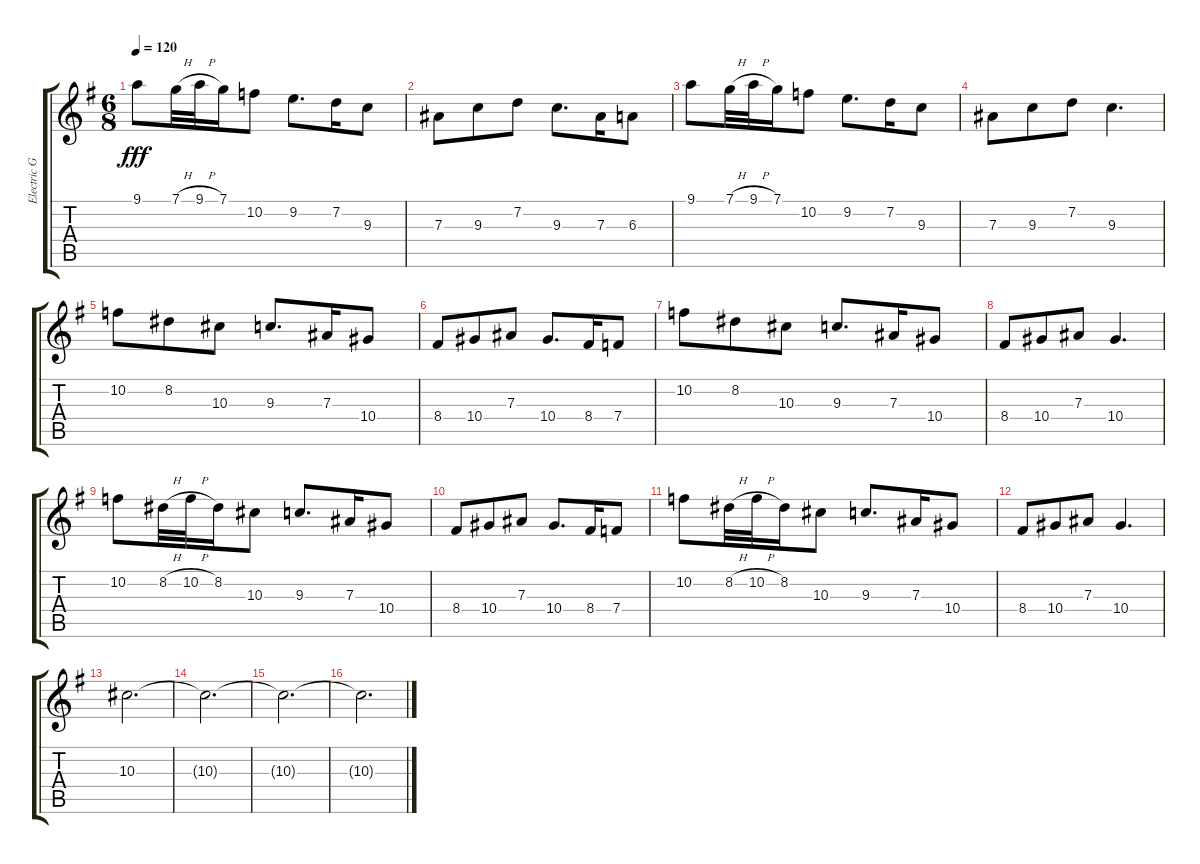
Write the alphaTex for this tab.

\track ("Electric Guitar 1" "Electric G") {instrument distortionguitar}
\staff {score tabs}
\tuning (C4 G3 Eb3 Bb2 F2 C2) {hide}
\ts (6 8)
\tempo 120
\clef g2
\ks eminor
9.1.8{dy fff} 7.1{h}.32 9.1{h}.32 7.1.16 10.2.8 9.2.8{d} 7.2.16 9.3.8 |
7.3.8 9.3.8 7.2.8 9.3.8{d} 7.3.16 6.3.8 |
9.1.8 7.1{h}.32 9.1{h}.32 7.1.16 10.2.8 9.2.8{d} 7.2.16 9.3.8 |
7.3.8 9.3.8 7.2.8 9.3.4{d} |
10.2.8 8.2.8 10.3.8 9.3.8{d} 7.3.16 10.4.8 |
8.4.8 10.4.8 7.3.8 10.4.8{d} 8.4.16 7.4.8 |
10.2.8 8.2.8 10.3.8 9.3.8{d} 7.3.16 10.4.8 |
8.4.8 10.4.8 7.3.8 10.4.4{d} |
10.2.8 8.2{h}.32 10.2{h}.32 8.2.16 10.3.8 9.3.8{d} 7.3.16 10.4.8 |
8.4.8 10.4.8 7.3.8 10.4.8{d} 8.4.16 7.4.8 |
10.2.8 8.2{h}.32 10.2{h}.32 8.2.16 10.3.8 9.3.8{d} 7.3.16 10.4.8 |
8.4.8 10.4.8 7.3.8 10.4.4{d} |
10.3.2{d} |
10.3{t}.2{d} |
10.3{t}.2{d} |
10.3{t}.2{d}
